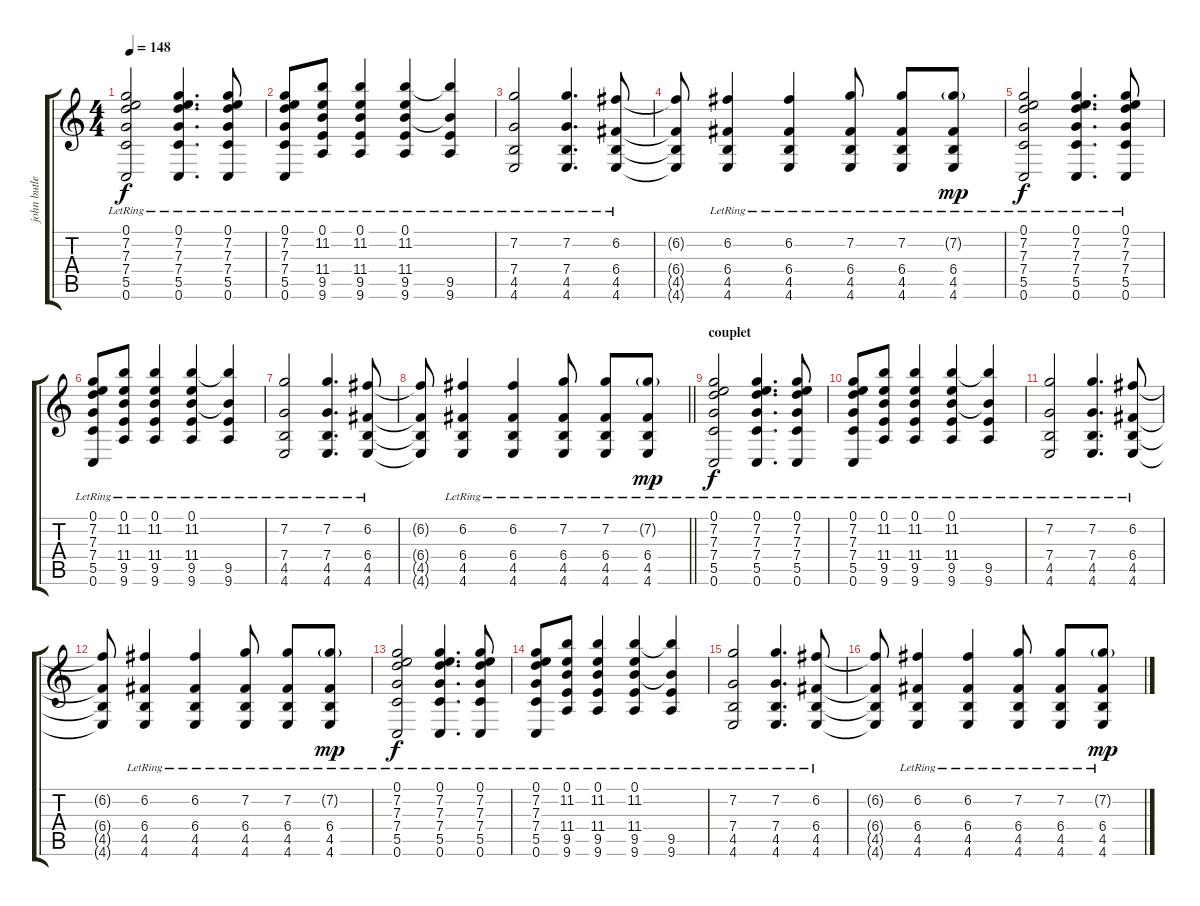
\track ("john butler ampliefed 11 string guitare" "john butle") {instrument acousticguitarsteel}
\staff {score tabs}
\tuning (E4 C4 G3 C3 G2 C2) {hide}
\ts (4 4)
\tempo 148
\clef g2
\ks c
(0.1{lr} 7.2{lr} 7.3{lr} 7.4{lr} 5.5{lr} 0.6{lr}).2{dy f} (0.1{lr} 7.2{lr} 7.3{lr} 7.4{lr} 5.5{lr} 0.6{lr}).4{d} (0.1{lr} 7.2{lr} 7.3{lr} 7.4{lr} 5.5{lr} 0.6{lr}).8 |
(0.1{lr} 7.2{lr} 7.3{lr} 7.4{lr} 5.5{lr} 0.6{lr}).8 (0.1{lr} 11.2{lr} 11.4{lr} 9.5{lr} 9.6{lr}).8 (0.1{lr} 11.2{lr} 11.4{lr} 9.5{lr} 9.6{lr}).4 (0.1{lr} 11.2{lr} 11.4{lr} 9.5{lr} 9.6{lr}).4 (11.2{t} 11.4{t} 9.5{lr} 9.6{lr}).4 |
(7.2{lr} 7.4{lr} 4.5{lr} 4.6{lr}).2 (7.2{lr} 7.4{lr} 4.5{lr} 4.6{lr}).4{d} (6.2{lr} 6.4{lr} 4.5{lr} 4.6{lr}).8 |
(6.2{t} 6.4{t} 4.5{t} 4.6{t}).8 (6.2{lr} 6.4{lr} 4.5{lr} 4.6{lr}).4 (6.2{lr} 6.4{lr} 4.5{lr} 4.6{lr}).4 (7.2{lr} 6.4{lr} 4.5{lr} 4.6{lr}).8 (7.2{lr} 6.4{lr} 4.5{lr} 4.6{lr}).8 (7.2{g lr} 6.4{lr} 4.5{lr} 4.6{lr}).8{dy mp} |
(0.1{lr} 7.2{lr} 7.3{lr} 7.4{lr} 5.5{lr} 0.6{lr}).2{dy f} (0.1{lr} 7.2{lr} 7.3{lr} 7.4{lr} 5.5{lr} 0.6{lr}).4{d} (0.1{lr} 7.2{lr} 7.3{lr} 7.4{lr} 5.5{lr} 0.6{lr}).8 |
(0.1{lr} 7.2{lr} 7.3{lr} 7.4{lr} 5.5{lr} 0.6{lr}).8 (0.1{lr} 11.2{lr} 11.4{lr} 9.5{lr} 9.6{lr}).8 (0.1{lr} 11.2{lr} 11.4{lr} 9.5{lr} 9.6{lr}).4 (0.1{lr} 11.2{lr} 11.4{lr} 9.5{lr} 9.6{lr}).4 (11.2{t} 11.4{t} 9.5{lr} 9.6{lr}).4 |
(7.2{lr} 7.4{lr} 4.5{lr} 4.6{lr}).2 (7.2{lr} 7.4{lr} 4.5{lr} 4.6{lr}).4{d} (6.2{lr} 6.4{lr} 4.5{lr} 4.6{lr}).8 |
\barLineRight lightlight
(6.2{t} 6.4{t} 4.5{t} 4.6{t}).8 (6.2{lr} 6.4{lr} 4.5{lr} 4.6{lr}).4 (6.2{lr} 6.4{lr} 4.5{lr} 4.6{lr}).4 (7.2{lr} 6.4{lr} 4.5{lr} 4.6{lr}).8 (7.2{lr} 6.4{lr} 4.5{lr} 4.6{lr}).8 (7.2{g lr} 6.4{lr} 4.5{lr} 4.6{lr}).8{dy mp} |
\section ("" "couplet")
(0.1{lr} 7.2{lr} 7.3{lr} 7.4{lr} 5.5{lr} 0.6{lr}).2{dy f} (0.1{lr} 7.2{lr} 7.3{lr} 7.4{lr} 5.5{lr} 0.6{lr}).4{d} (0.1{lr} 7.2{lr} 7.3{lr} 7.4{lr} 5.5{lr} 0.6{lr}).8 |
(0.1{lr} 7.2{lr} 7.3{lr} 7.4{lr} 5.5{lr} 0.6{lr}).8 (0.1{lr} 11.2{lr} 11.4{lr} 9.5{lr} 9.6{lr}).8 (0.1{lr} 11.2{lr} 11.4{lr} 9.5{lr} 9.6{lr}).4 (0.1{lr} 11.2{lr} 11.4{lr} 9.5{lr} 9.6{lr}).4 (11.2{t} 11.4{t} 9.5{lr} 9.6{lr}).4 |
(7.2{lr} 7.4{lr} 4.5{lr} 4.6{lr}).2 (7.2{lr} 7.4{lr} 4.5{lr} 4.6{lr}).4{d} (6.2{lr} 6.4{lr} 4.5{lr} 4.6{lr}).8 |
(6.2{t} 6.4{t} 4.5{t} 4.6{t}).8 (6.2{lr} 6.4{lr} 4.5{lr} 4.6{lr}).4 (6.2{lr} 6.4{lr} 4.5{lr} 4.6{lr}).4 (7.2{lr} 6.4{lr} 4.5{lr} 4.6{lr}).8 (7.2{lr} 6.4{lr} 4.5{lr} 4.6{lr}).8 (7.2{g lr} 6.4{lr} 4.5{lr} 4.6{lr}).8{dy mp} |
(0.1{lr} 7.2{lr} 7.3{lr} 7.4{lr} 5.5{lr} 0.6{lr}).2{dy f} (0.1{lr} 7.2{lr} 7.3{lr} 7.4{lr} 5.5{lr} 0.6{lr}).4{d} (0.1{lr} 7.2{lr} 7.3{lr} 7.4{lr} 5.5{lr} 0.6{lr}).8 |
(0.1{lr} 7.2{lr} 7.3{lr} 7.4{lr} 5.5{lr} 0.6{lr}).8 (0.1{lr} 11.2{lr} 11.4{lr} 9.5{lr} 9.6{lr}).8 (0.1{lr} 11.2{lr} 11.4{lr} 9.5{lr} 9.6{lr}).4 (0.1{lr} 11.2{lr} 11.4{lr} 9.5{lr} 9.6{lr}).4 (11.2{t} 11.4{t} 9.5{lr} 9.6{lr}).4 |
(7.2{lr} 7.4{lr} 4.5{lr} 4.6{lr}).2 (7.2{lr} 7.4{lr} 4.5{lr} 4.6{lr}).4{d} (6.2{lr} 6.4{lr} 4.5{lr} 4.6{lr}).8 |
(6.2{t} 6.4{t} 4.5{t} 4.6{t}).8 (6.2{lr} 6.4{lr} 4.5{lr} 4.6{lr}).4 (6.2{lr} 6.4{lr} 4.5{lr} 4.6{lr}).4 (7.2{lr} 6.4{lr} 4.5{lr} 4.6{lr}).8 (7.2{lr} 6.4{lr} 4.5{lr} 4.6{lr}).8 (7.2{g lr} 6.4{lr} 4.5{lr} 4.6{lr}).8{dy mp}
